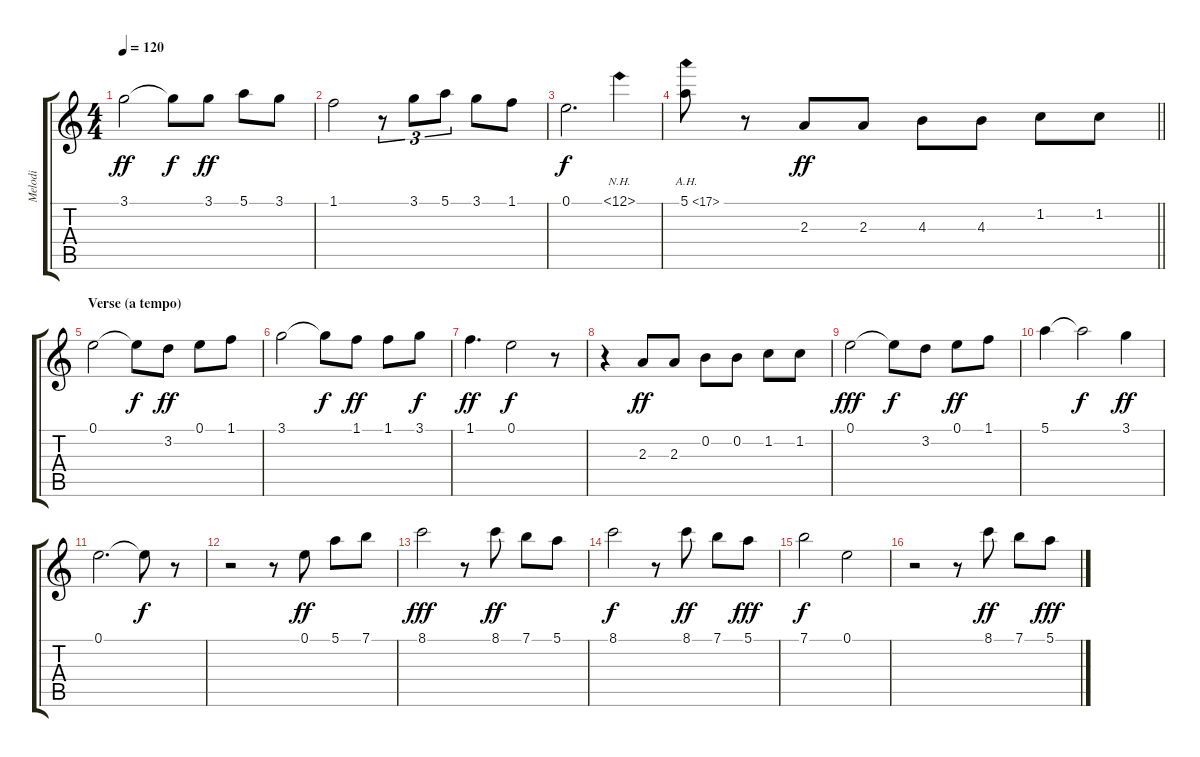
\track ("Melodi" "Melodi") {instrument acousticguitarsteel}
\staff {score tabs}
\tuning (E4 B3 G3 D3 A2 E2) {hide}
\ts (4 4)
\tempo 120
\clef g2
\ks aminor
3.1.2{dy ff} 3.1{t}.8{dy f} 3.1.8{dy ff} 5.1.8 3.1.8 |
1.1.2 r.8{tu (3 2)} 3.1.8{tu (3 2)} 5.1.8{tu (3 2)} 3.1.8 1.1.8 |
0.1.2{d dy f} 12.1{nh}.4 |
\barLineRight lightlight
5.1{ah 12}.8 r.8 2.3.8{dy ff} 2.3.8 4.3.8 4.3.8 1.2.8 1.2.8 |
\section ("" "Verse (a tempo)")
0.1.2 0.1{t}.8{dy f} 3.2.8{dy ff} 0.1.8 1.1.8 |
3.1.2 3.1{t}.8{dy f} 1.1.8{dy ff} 1.1.8 3.1.8{dy f} |
1.1.4{d dy ff} 0.1.2{dy f} r.8 |
r.4 2.3.8{dy ff} 2.3.8 0.2.8 0.2.8 1.2.8 1.2.8 |
0.1.2{dy fff} 0.1{t}.8{dy f} 3.2.8 0.1.8{dy ff} 1.1.8 |
5.1.4 5.1{t}.2{dy f} 3.1.4{dy ff} |
0.1.2{d} 0.1{t}.8{dy f} r.8 |
r.2 r.8 0.1.8{dy ff} 5.1.8 7.1.8 |
8.1.2{dy fff} r.8 8.1.8{dy ff} 7.1.8 5.1.8 |
8.1.2{dy f} r.8 8.1.8{dy ff} 7.1.8 5.1.8{dy fff} |
7.1.2{dy f} 0.1.2 |
r.2 r.8 8.1.8{dy ff} 7.1.8 5.1.8{dy fff}
